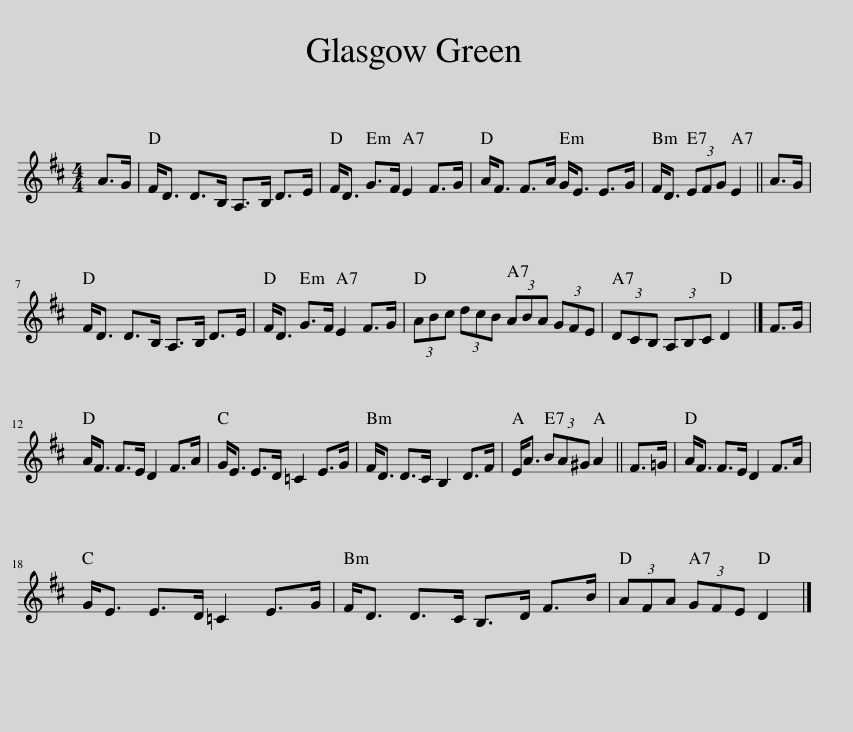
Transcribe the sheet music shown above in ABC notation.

X:1
L:1/8
M:4/4
I:linebreak $
K:D
V:1 treble
V:1
 A>G | F<D D>B, A,>B, D>E | F<D G>F E2 F>G | A<F F>A G<E E>G | F<D (3EFG E2 || %5
 A>G |$ F<D D>B, A,>B, D>E | F<D G>F E2 F>G | (3ABc (3dcB (3ABA (3GFE | (3DCB, (3A,B,C D2 |] %10
 F>G |$ A<F F>E D2 F>A | G<E E>D =C2 E>G | F<D D>C B,2 D>F | E<A (3BA^G A2 || %15
 F>=G | A<F F>E D2 F>A |$ G<E E>D =C2 E>G | F<D D>C B,>D F>B | (3AFA (3GFE D2 |] %20
